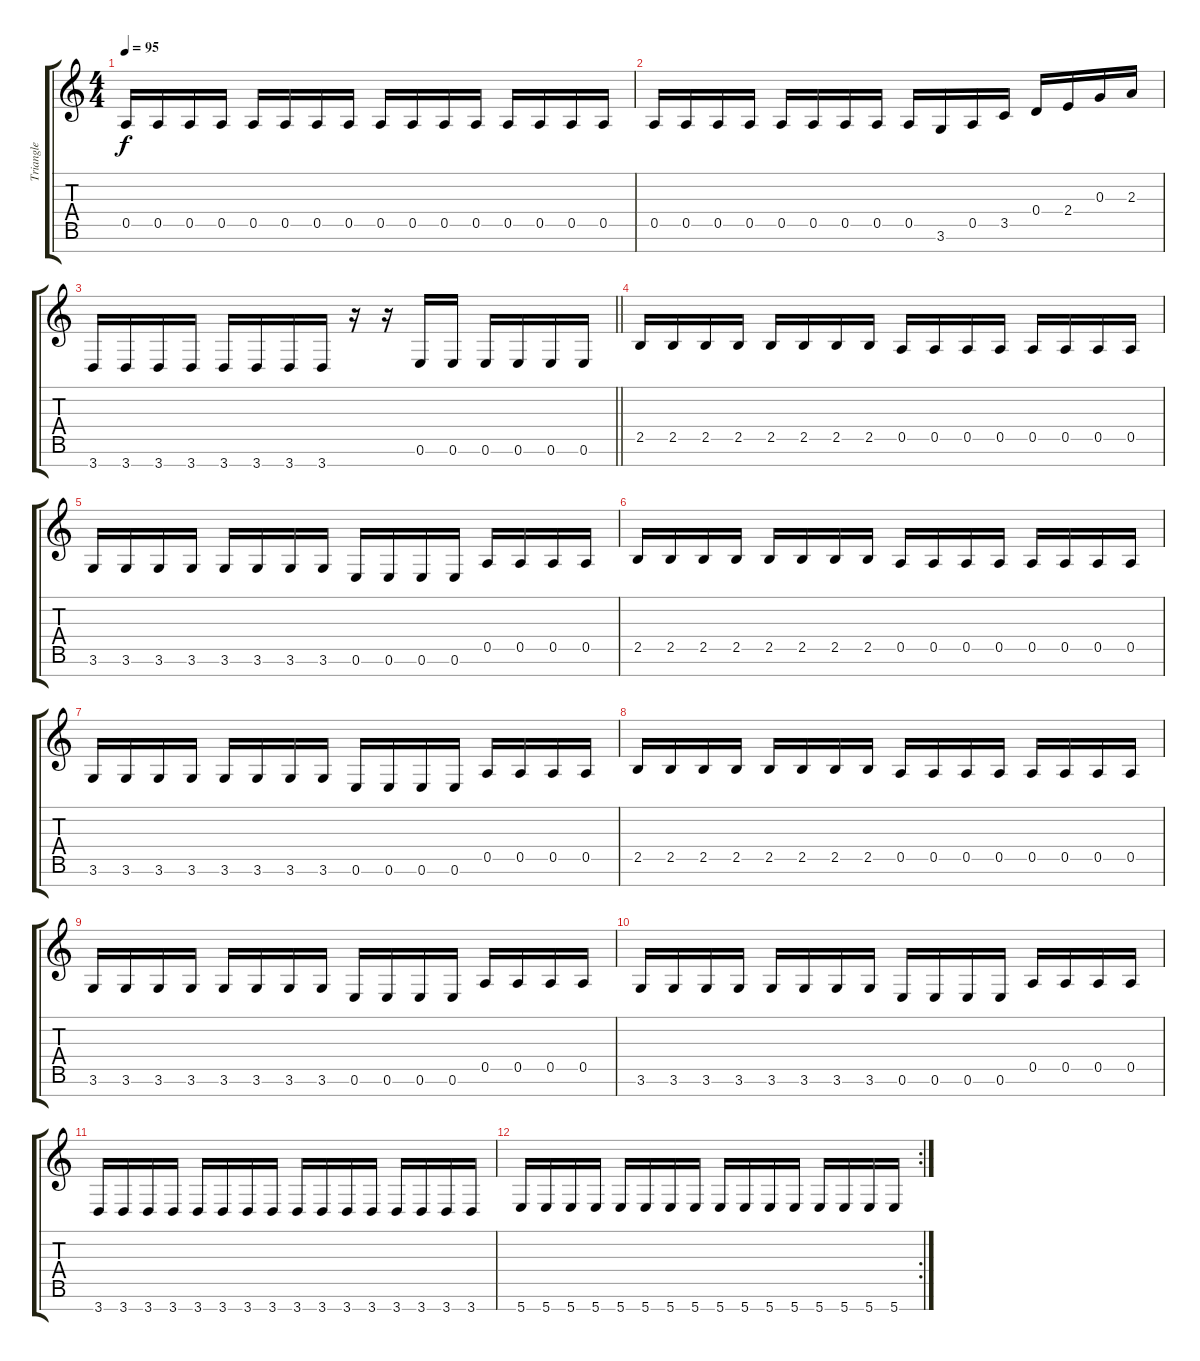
\track ("Triangle" "Triangle") {instrument electricbassfinger}
\staff {score tabs}
\tuning (E4 B3 G3 D3 A2 E2 B1) {hide}
\ts (4 4)
\tempo 95
\clef g2
\ks c
0.5.16{dy f} 0.5.16 0.5.16 0.5.16 0.5.16 0.5.16 0.5.16 0.5.16 0.5.16 0.5.16 0.5.16 0.5.16 0.5.16 0.5.16 0.5.16 0.5.16 |
0.5.16 0.5.16 0.5.16 0.5.16 0.5.16 0.5.16 0.5.16 0.5.16 0.5.16 3.6.16 0.5.16 3.5.16 0.4.16 2.4.16 0.3.16 2.3.16 |
\barLineRight lightlight
3.7.16 3.7.16 3.7.16 3.7.16 3.7.16 3.7.16 3.7.16 3.7.16 r.16 r.16 0.6.16 0.6.16 0.6.16 0.6.16 0.6.16 0.6.16 |
2.5.16 2.5.16 2.5.16 2.5.16 2.5.16 2.5.16 2.5.16 2.5.16 0.5.16 0.5.16 0.5.16 0.5.16 0.5.16 0.5.16 0.5.16 0.5.16 |
3.6.16 3.6.16 3.6.16 3.6.16 3.6.16 3.6.16 3.6.16 3.6.16 0.6.16 0.6.16 0.6.16 0.6.16 0.5.16 0.5.16 0.5.16 0.5.16 |
2.5.16 2.5.16 2.5.16 2.5.16 2.5.16 2.5.16 2.5.16 2.5.16 0.5.16 0.5.16 0.5.16 0.5.16 0.5.16 0.5.16 0.5.16 0.5.16 |
3.6.16 3.6.16 3.6.16 3.6.16 3.6.16 3.6.16 3.6.16 3.6.16 0.6.16 0.6.16 0.6.16 0.6.16 0.5.16 0.5.16 0.5.16 0.5.16 |
2.5.16 2.5.16 2.5.16 2.5.16 2.5.16 2.5.16 2.5.16 2.5.16 0.5.16 0.5.16 0.5.16 0.5.16 0.5.16 0.5.16 0.5.16 0.5.16 |
3.6.16 3.6.16 3.6.16 3.6.16 3.6.16 3.6.16 3.6.16 3.6.16 0.6.16 0.6.16 0.6.16 0.6.16 0.5.16 0.5.16 0.5.16 0.5.16 |
3.6.16 3.6.16 3.6.16 3.6.16 3.6.16 3.6.16 3.6.16 3.6.16 0.6.16 0.6.16 0.6.16 0.6.16 0.5.16 0.5.16 0.5.16 0.5.16 |
3.7.16 3.7.16 3.7.16 3.7.16 3.7.16 3.7.16 3.7.16 3.7.16 3.7.16 3.7.16 3.7.16 3.7.16 3.7.16 3.7.16 3.7.16 3.7.16 |
\rc 2
5.7.16 5.7.16 5.7.16 5.7.16 5.7.16 5.7.16 5.7.16 5.7.16 5.7.16 5.7.16 5.7.16 5.7.16 5.7.16 5.7.16 5.7.16 5.7.16
